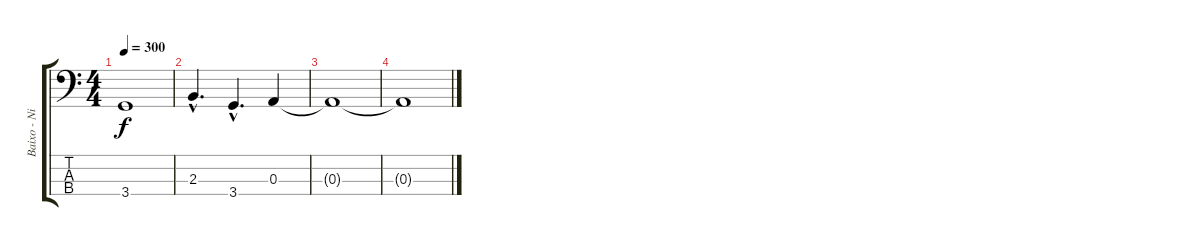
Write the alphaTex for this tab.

\track ("Baixo - Nikola" "Baixo - Ni") {instrument electricbasspick}
\staff {score tabs}
\tuning (G2 D2 A1 E1) {hide}
\ts (4 4)
\tempo 300
\clef f4
\ks c
3.4{t}.1{dy f} |
2.3{hac}.4{d} 3.4{hac}.4{d} 0.3.4 |
0.3{t}.1 |
0.3{t}.1
